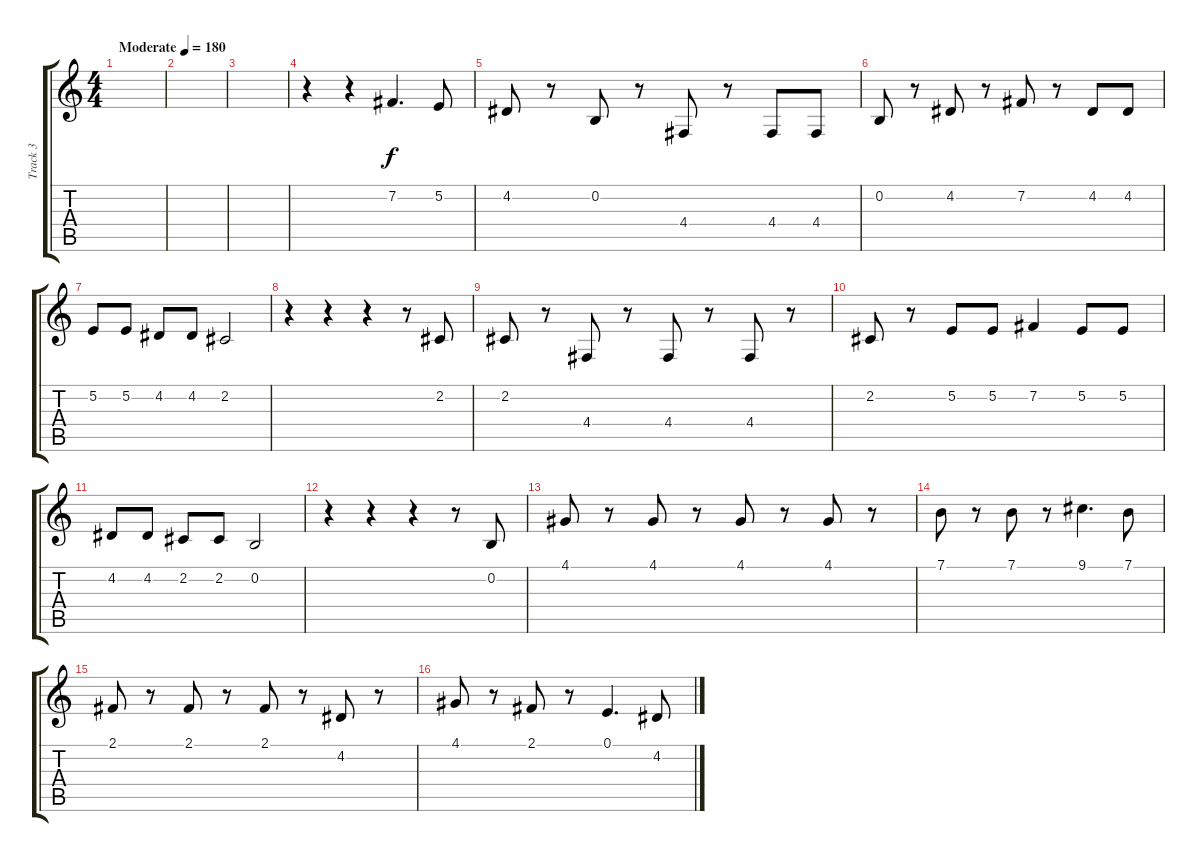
\track ("Track 3" "Track 3") {instrument flute}
\staff {score tabs}
\tuning (E4 B3 G3 D3 A2 E2) {hide}
\ts (4 4)
\tempo (180 "Moderate")
\clef g2
\ks c
|
|
|
r.4 r.4 7.2.4{d} 5.2.8 |
4.2.8 r.8 0.2.8 r.8 4.4.8 r.8 4.4.8 4.4.8 |
0.2.8 r.8 4.2.8 r.8 7.2.8 r.8 4.2.8 4.2.8 |
5.2.8 5.2.8 4.2.8 4.2.8 2.2.2 |
r.4 r.4 r.4 r.8 2.2.8 |
2.2.8 r.8 4.4.8 r.8 4.4.8 r.8 4.4.8 r.8 |
2.2.8 r.8 5.2.8 5.2.8 7.2.4 5.2.8 5.2.8 |
4.2.8 4.2.8 2.2.8 2.2.8 0.2.2 |
r.4 r.4 r.4 r.8 0.2.8 |
4.1.8 r.8 4.1.8 r.8 4.1.8 r.8 4.1.8 r.8 |
7.1.8 r.8 7.1.8 r.8 9.1.4{d} 7.1.8 |
2.1.8 r.8 2.1.8 r.8 2.1.8 r.8 4.2.8 r.8 |
4.1.8 r.8 2.1.8 r.8 0.1.4{d} 4.2.8
